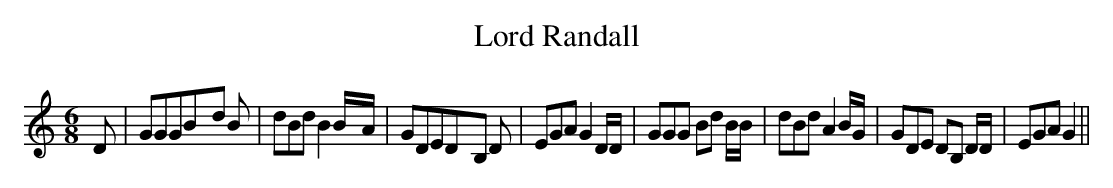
X:1
T:Lord Randall
M:6/8
L:1/8
K:C
 D| GGGB-d B| dBd B2B/2-A/2| GDED-B, D| EGA G2 D/2D/2| GGG Bd B/2B/2|\
 dBd A2 B/2G/2| GDE DB, D/2D/2| EGA G2||
